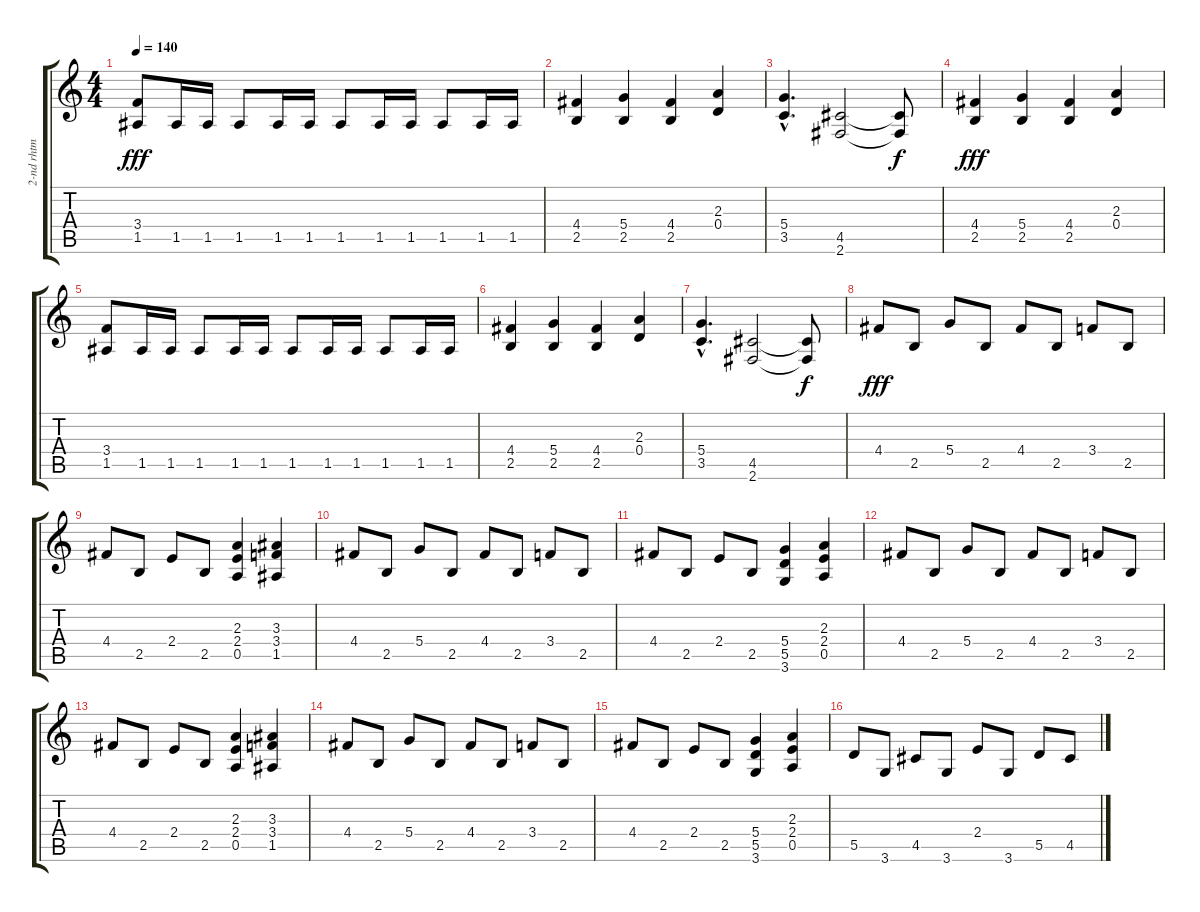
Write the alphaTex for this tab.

\track ("2-nd rhtm gtr" "2-nd rhtm ") {instrument overdrivenguitar}
\staff {score tabs}
\tuning (E4 B3 G3 D3 A2 E2) {hide}
\ts (4 4)
\tempo 140
\clef g2
\ks c
(3.4 1.5).8{dy fff} 1.5.16 1.5.16 1.5.8 1.5.16 1.5.16 1.5.8 1.5.16 1.5.16 1.5.8 1.5.16 1.5.16 |
(4.4 2.5).4 (5.4 2.5).4 (4.4 2.5).4 (2.3 0.4).4 |
(5.4{hac} 3.5{hac}).4{d} (4.5 2.6).2 (4.5{t} 2.6{t}).8{dy f} |
(4.4 2.5).4{dy fff} (5.4 2.5).4 (4.4 2.5).4 (2.3 0.4).4 |
(3.4 1.5).8 1.5.16 1.5.16 1.5.8 1.5.16 1.5.16 1.5.8 1.5.16 1.5.16 1.5.8 1.5.16 1.5.16 |
(4.4 2.5).4 (5.4 2.5).4 (4.4 2.5).4 (2.3 0.4).4 |
(5.4{hac} 3.5{hac}).4{d} (4.5 2.6).2 (4.5{t} 2.6{t}).8{dy f} |
4.4.8{dy fff} 2.5.8 5.4.8 2.5.8 4.4.8 2.5.8 3.4.8 2.5.8 |
4.4.8 2.5.8 2.4.8 2.5.8 (2.3 2.4 0.5).4 (3.3 3.4 1.5).4 |
4.4.8 2.5.8 5.4.8 2.5.8 4.4.8 2.5.8 3.4.8 2.5.8 |
4.4.8 2.5.8 2.4.8 2.5.8 (5.4 5.5 3.6).4 (2.3 2.4 0.5).4 |
4.4.8 2.5.8 5.4.8 2.5.8 4.4.8 2.5.8 3.4.8 2.5.8 |
4.4.8 2.5.8 2.4.8 2.5.8 (2.3 2.4 0.5).4 (3.3 3.4 1.5).4 |
4.4.8 2.5.8 5.4.8 2.5.8 4.4.8 2.5.8 3.4.8 2.5.8 |
4.4.8 2.5.8 2.4.8 2.5.8 (5.4 5.5 3.6).4 (2.3 2.4 0.5).4 |
5.5.8 3.6.8 4.5.8 3.6.8 2.4.8 3.6.8 5.5.8 4.5.8
